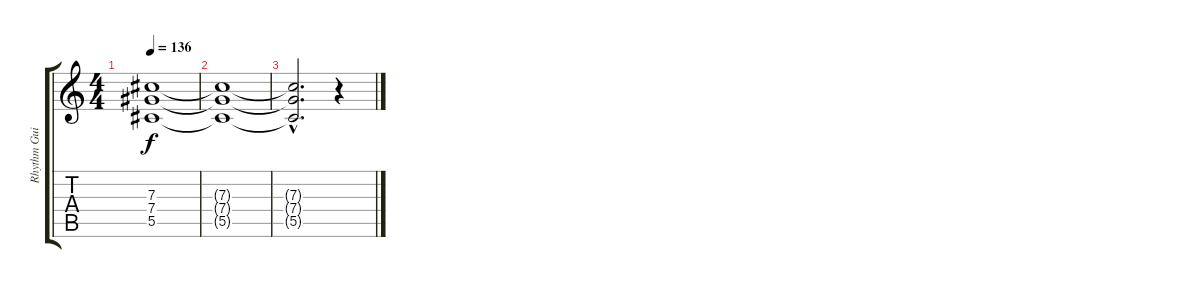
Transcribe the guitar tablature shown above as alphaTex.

\track ("Rhythm Guitar" "Rhythm Gui") {instrument distortionguitar}
\staff {score tabs}
\tuning (Eb4 Bb3 Gb3 Db3 Ab2 Eb2) {hide}
\ts (4 4)
\tempo 136
\clef g2
\ks c
(7.3{t} 7.4{t} 5.5{t}).1{dy f} |
(7.3{t} 7.4{t} 5.5{t}).1 |
(7.3{hac t} 7.4{hac t} 5.5{hac t}).2{d} r.4
